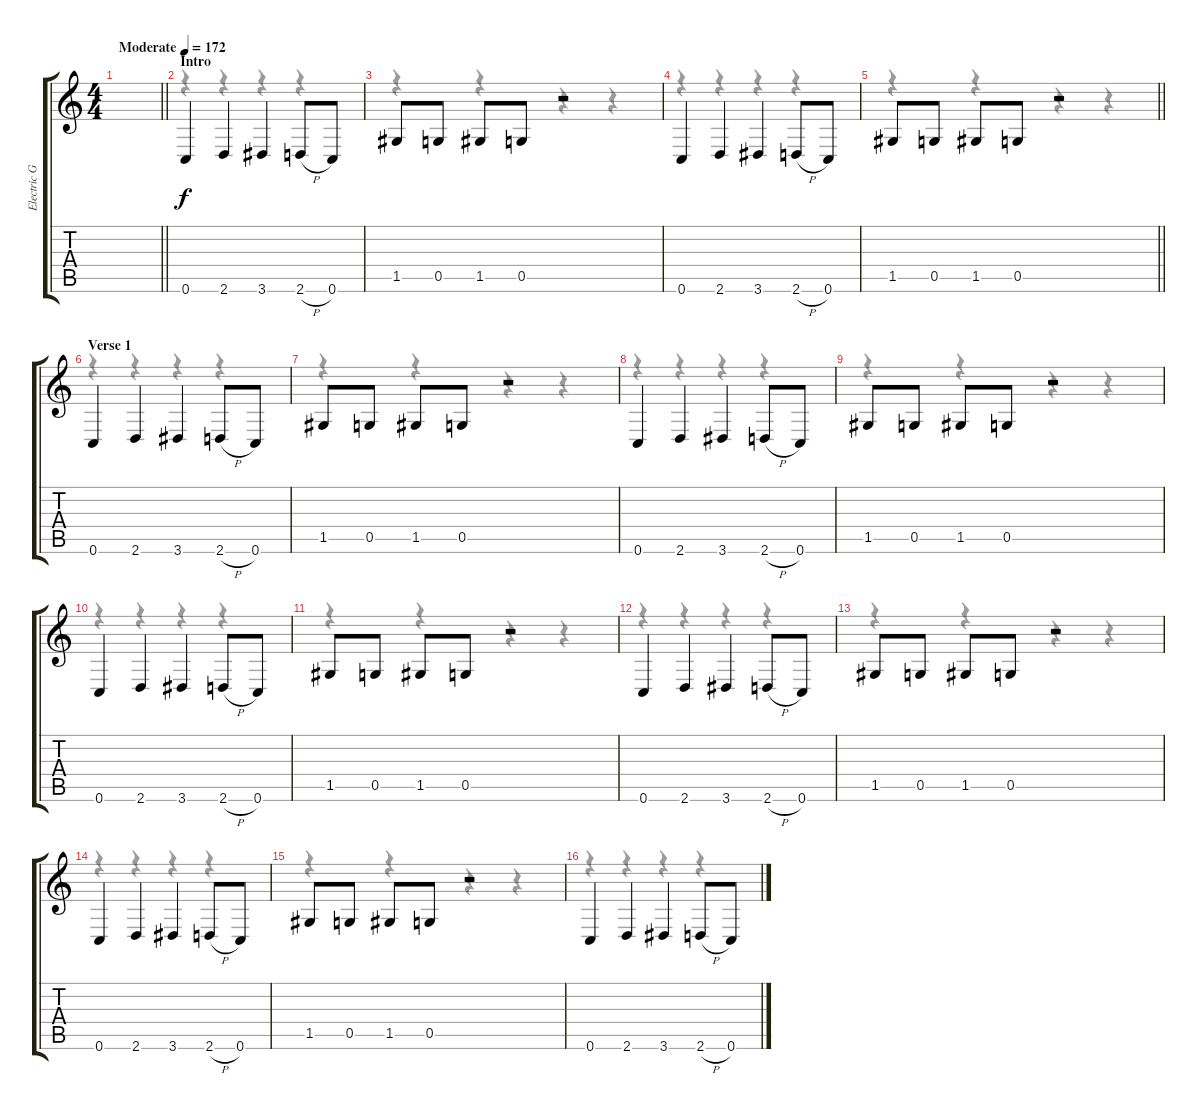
\track ("Electric Guitar I" "Electric G") {instrument electricguitarclean}
\staff {score tabs}
\tuning (D4 A3 F3 C3 G2 C2) {hide}
\voice
\ts (4 4)
\tempo (172 "Moderate")
\clef g2
\barLineRight lightlight
\ks c
|
\section ("" "Intro")
0.6.4 2.6.4 3.6.4 2.6{h}.8 0.6.8 |
1.5.8 0.5.8 1.5.8 0.5.8 r.2 |
0.6.4 2.6.4 3.6.4 2.6{h}.8 0.6.8 |
\barLineRight lightlight
1.5.8 0.5.8 1.5.8 0.5.8 r.2 |
\section ("" "Verse 1")
0.6.4 2.6.4 3.6.4 2.6{h}.8 0.6.8 |
1.5.8 0.5.8 1.5.8 0.5.8 r.2 |
0.6.4 2.6.4 3.6.4 2.6{h}.8 0.6.8 |
1.5.8 0.5.8 1.5.8 0.5.8 r.2 |
0.6.4 2.6.4 3.6.4 2.6{h}.8 0.6.8 |
1.5.8 0.5.8 1.5.8 0.5.8 r.2 |
0.6.4 2.6.4 3.6.4 2.6{h}.8 0.6.8 |
1.5.8 0.5.8 1.5.8 0.5.8 r.2 |
0.6.4 2.6.4 3.6.4 2.6{h}.8 0.6.8 |
1.5.8 0.5.8 1.5.8 0.5.8 r.2 |
0.6.4 2.6.4 3.6.4 2.6{h}.8 0.6.8
\voice
\clef g2
\ottava regular
\simile none
\barLineRight lightlight
\ks c
|
r.4 r.4 r.4 r.4 |
r.4 r.4 r.4 r.4 |
r.4 r.4 r.4 r.4 |
\barLineRight lightlight
r.4 r.4 r.4 r.4 |
r.4 r.4 r.4 r.4 |
r.4 r.4 r.4 r.4 |
r.4 r.4 r.4 r.4 |
r.4 r.4 r.4 r.4 |
r.4 r.4 r.4 r.4 |
r.4 r.4 r.4 r.4 |
r.4 r.4 r.4 r.4 |
r.4 r.4 r.4 r.4 |
r.4 r.4 r.4 r.4 |
r.4 r.4 r.4 r.4 |
r.4 r.4 r.4 r.4
